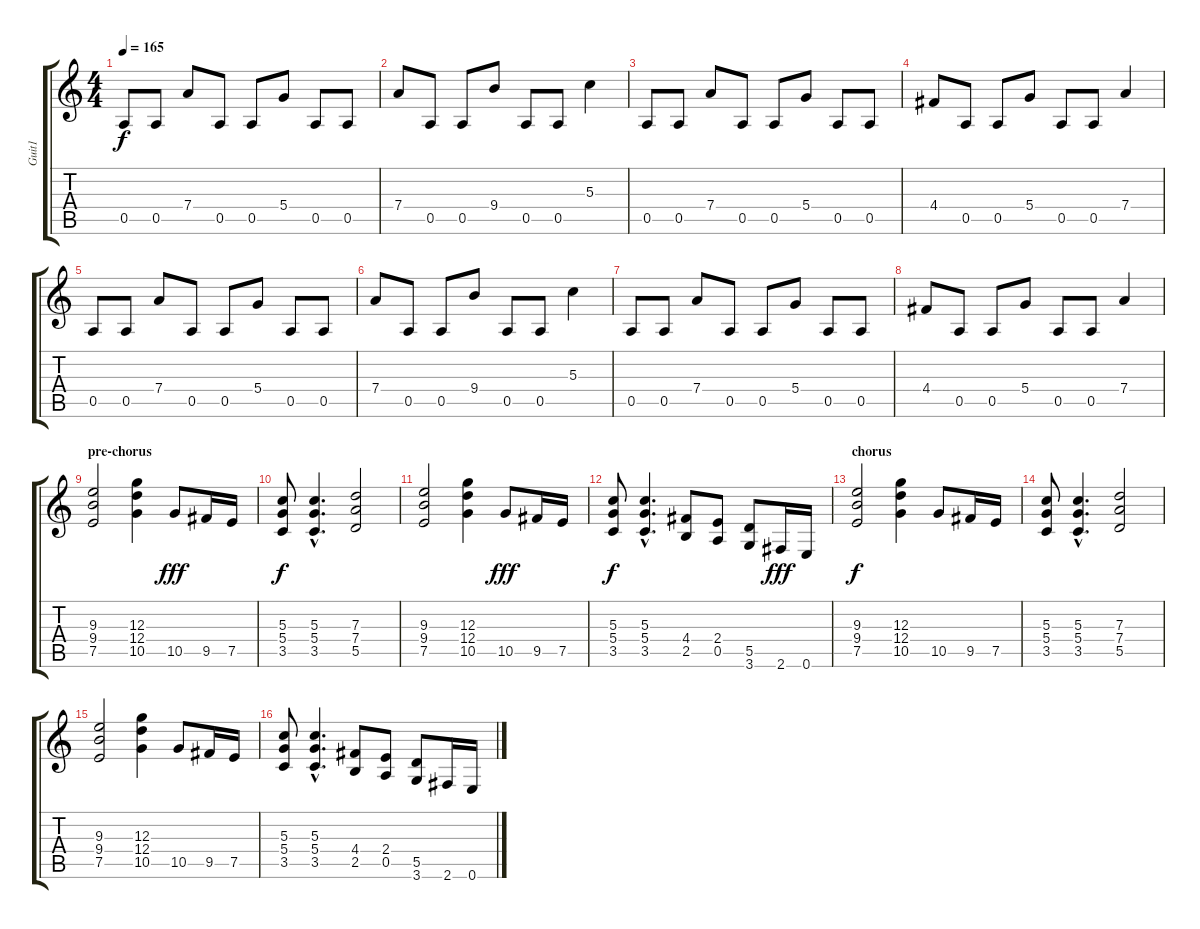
\track ("Guit1" "Guit1") {instrument overdrivenguitar}
\staff {score tabs}
\tuning (E4 B3 G3 D3 A2 E2) {hide}
\ts (4 4)
\tempo 165
\clef g2
\ks c
0.5.8{dy f} 0.5.8 7.4.8 0.5.8 0.5.8 5.4.8 0.5.8 0.5.8 |
7.4.8 0.5.8 0.5.8 9.4.8 0.5.8 0.5.8 5.3.4 |
0.5.8 0.5.8 7.4.8 0.5.8 0.5.8 5.4.8 0.5.8 0.5.8 |
4.4.8 0.5.8 0.5.8 5.4.8 0.5.8 0.5.8 7.4.4 |
0.5.8 0.5.8 7.4.8 0.5.8 0.5.8 5.4.8 0.5.8 0.5.8 |
7.4.8 0.5.8 0.5.8 9.4.8 0.5.8 0.5.8 5.3.4 |
0.5.8 0.5.8 7.4.8 0.5.8 0.5.8 5.4.8 0.5.8 0.5.8 |
4.4.8 0.5.8 0.5.8 5.4.8 0.5.8 0.5.8 7.4.4 |
\section ("" "pre-chorus")
(9.3 9.4 7.5).2 (12.3 12.4 10.5).4 10.5.8{dy fff} 9.5.16 7.5.16 |
(5.3 5.4 3.5).8{dy f} (5.3{hac} 5.4{hac} 3.5{hac}).4{d} (7.3 7.4 5.5).2 |
(9.3 9.4 7.5).2 (12.3 12.4 10.5).4 10.5.8{dy fff} 9.5.16 7.5.16 |
(5.3 5.4 3.5).8{dy f} (5.3{hac} 5.4{hac} 3.5{hac}).4{d} (4.4 2.5).8 (2.4 0.5).8 (5.5 3.6).8 2.6.16{dy fff} 0.6.16 |
\section ("" "chorus")
(9.3 9.4 7.5).2{dy f} (12.3 12.4 10.5).4 10.5.8 9.5.16 7.5.16 |
(5.3 5.4 3.5).8 (5.3{hac} 5.4{hac} 3.5{hac}).4{d} (7.3 7.4 5.5).2 |
(9.3 9.4 7.5).2 (12.3 12.4 10.5).4 10.5.8 9.5.16 7.5.16 |
(5.3 5.4 3.5).8 (5.3{hac} 5.4{hac} 3.5{hac}).4{d} (4.4 2.5).8 (2.4 0.5).8 (5.5 3.6).8 2.6.16 0.6.16
